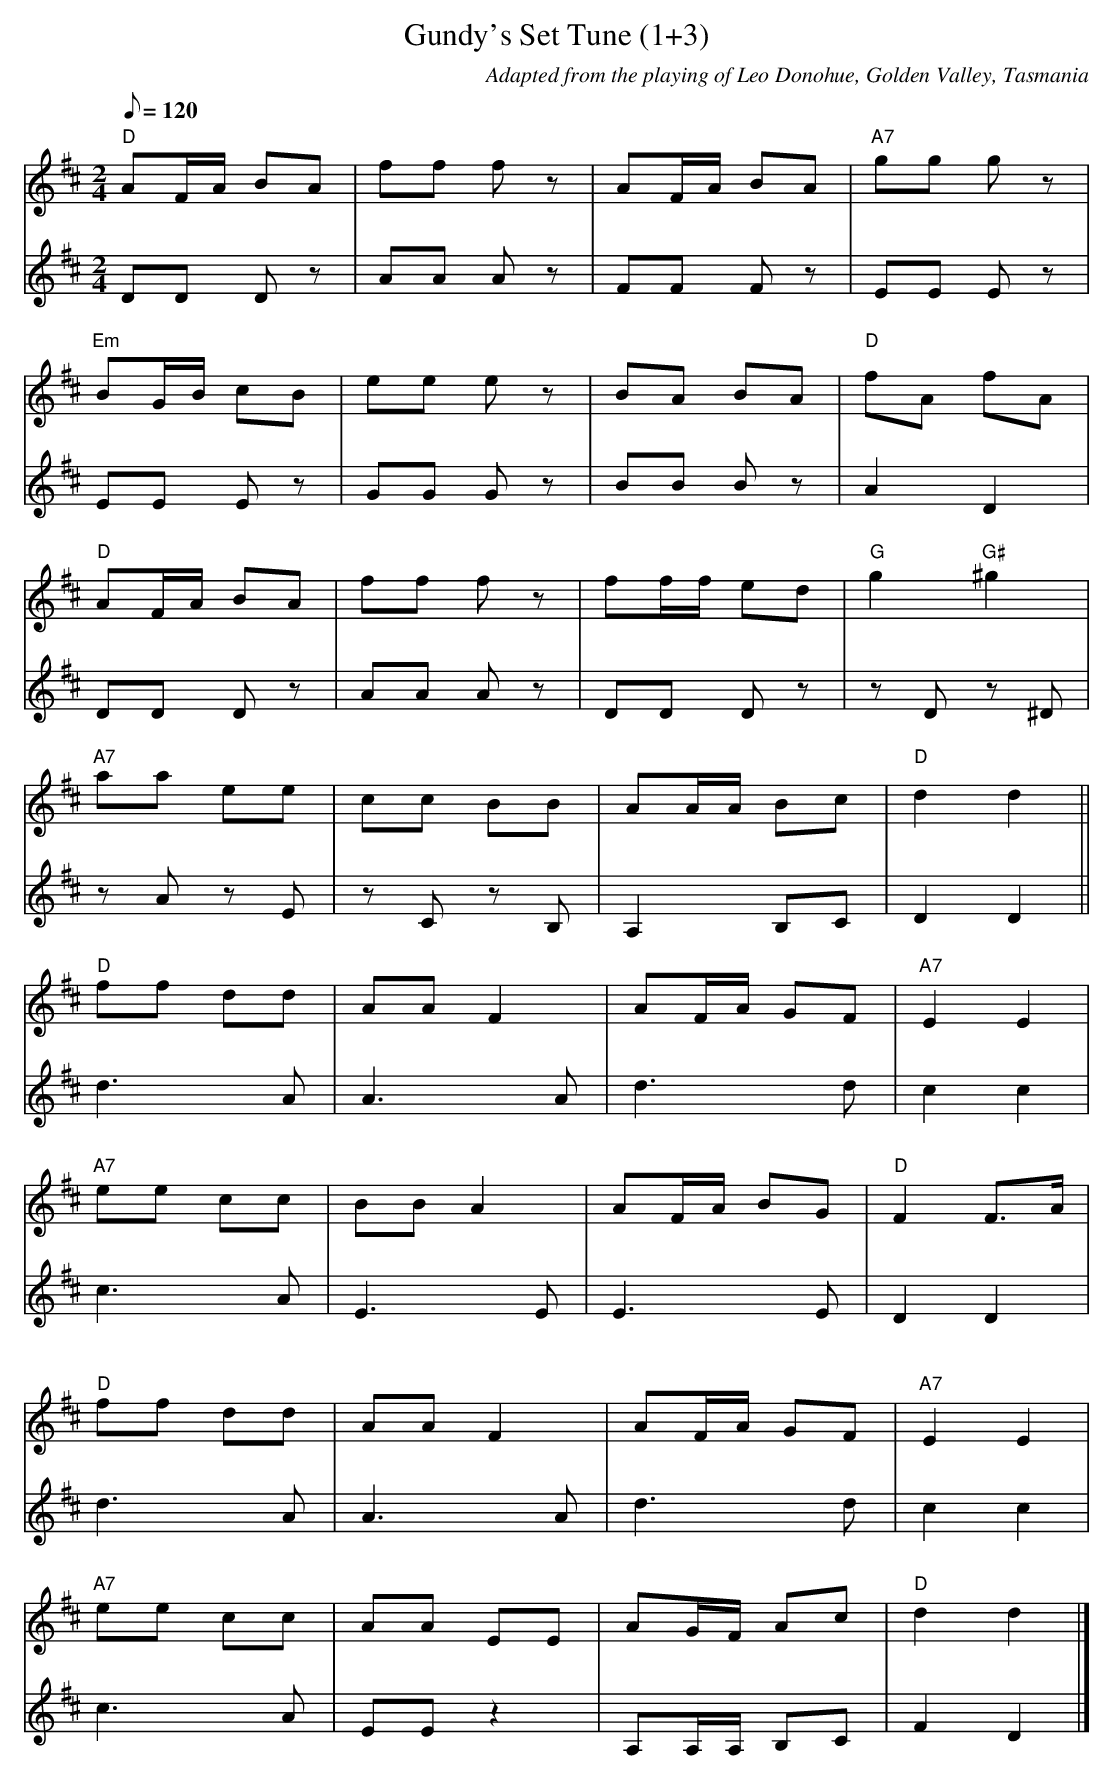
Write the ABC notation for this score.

X:1
T:Gundy's Set Tune (1+3)
M:2/4
L:1/8
Q:120
C:Adapted from the playing of Leo Donohue, Golden Valley, Tasmania
K:D
V:1
"D" AF/2A/2 BA|ff fz|AF/2A/2 BA|"A7" gg gz|
"Em"BG/2B/2 cB|ee ez|BA BA|"D" fA fA|
"D"AF/2A/2 BA|ff fz|ff/2f/2 ed|"G" g2 "G#"^g2|
"A7" aa ee|cc BB|AA/2A/2 Bc|"D"d2 d2||
"D"ff dd|AAF2|AF/2A/2 GF|"A7" E2 E2|
"A7"ee cc|BBA2|AF/2A/2 BG|"D"F2F>A|
"D"ff dd|AAF2|AF/2A/2 GF|"A7" E2 E2|
"A7"ee cc|AA EE|AG/2F/2 Ac|"D" d2d2|]
V:3 clef=treble
DD Dz|AA Az|FF Fz|EE Ez|
EE Ez|GG Gz|BB Bz|A2D2|
DD Dz|AA Az|DD Dz|zD z^D|
zA zE|zC zB,|A,2B,C|D2D2||
d3A|A3A|d3d|c2c2|
c3A|E3E|E3E|D2D2|
d3A|A3A|d3d|c2c2|
c3A|EEz2|A,A,/A,/ B,C|F2D2|]
